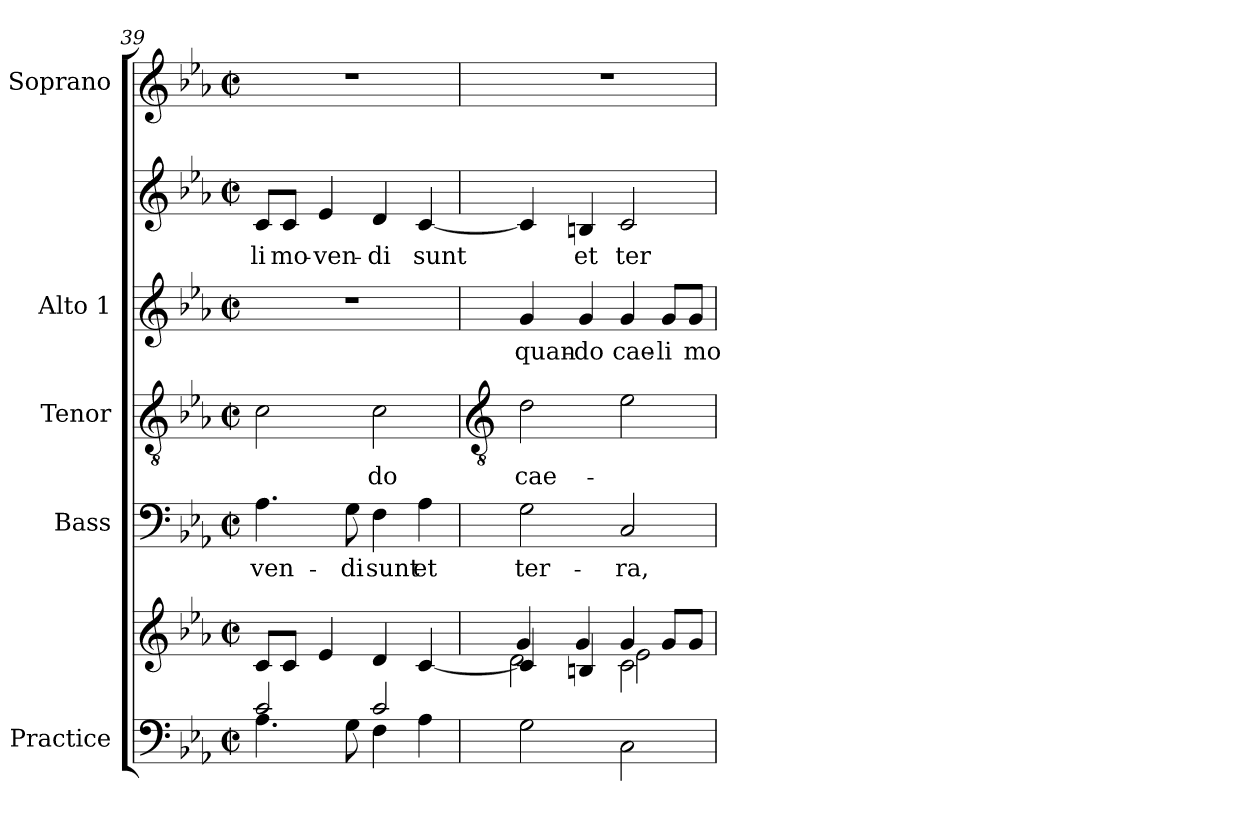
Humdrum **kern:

**kern	**kern	**kern	**text	**kern	**text	**kern	**text	**kern	**text	**kern
*part5	*part5	*part4	*part4	*part3	*part3	*part2	*part2	*part2	*part2	*part1
*staff7	*staff6	*staff5	*staff5	*staff4	*staff4	*staff3	*staff3	*staff2	*staff2	*staff1
*I"Practice	*	*I"Bass	*	*I"Tenor	*	*I"Alto 1	*	*	*	*I"Soprano
*	*	*I'B	*	*I'T	*	*I'A	*	*	*	*I'S
*clefF4	*clefG2	*clefF4	*	*clefGv2	*	*clefG2	*	*clefG2	*	*clefG2
*k[b-e-a-]	*k[b-e-a-]	*k[b-e-a-]	*	*k[b-e-a-]	*	*k[b-e-a-]	*	*k[b-e-a-]	*	*k[b-e-a-]
*E-:	*E-:	*E-:	*	*E-:	*	*E-:	*	*E-:	*	*E-:
*M2/2	*M2/2	*M2/2	*	*M2/2	*	*M2/2	*	*M2/2	*	*M2/2
*met(c|)	*met(c|)	*met(c|)	*	*met(c|)	*	*met(c|)	*	*met(c|)	*	*met(c|)
=39	=39	=39	=39	=39	=39	=39	=39	=39	=39	=39
*^	*^	*	*	*	*	*	*	*	*	*
*	*	*	*^	*	*	*	*	*	*	*	*	*
!	!	!	!	!	!	!LO:LY:b	!	!	!	!	!	!LO:LY:b	!
2c/	4.A-\	1ryy	8c/L	1ryy	4.A-	-ven-	2c	.	1r	.	8c/L	-li	1r
!	!	!	!	!	!	!	!	!	!	!	!	!LO:LY:b	!
.	.	.	8c/J	.	.	.	.	.	.	.	8c/J	mo-	.
!	!	!	!	!	!	!	!	!	!	!	!	!LO:LY:b	!
.	.	.	4e-/	.	.	.	.	.	.	.	4e-/	-ven-	.
!	!	!	!	!	!	!LO:LY:b	!	!	!	!	!	!	!
.	8G\	.	.	.	8G	-di	.	.	.	.	.	.	.
!	!	!	!	!	!	!LO:LY:b	!	!LO:LY:b	!	!	!	!LO:LY:b	!
2c/	4F\	.	4d/	.	4F	sunt	2c	do	.	.	4d	-di	.
!	!	!	!	!	!	!LO:LY:b	!	!	!	!	!	!LO:LY:b	!
.	4A-\	.	[4c/	.	4A-	et	.	.	.	.	[4c	sunt	.
*v	*v	*	*	*	*	*	*	*	*	*	*	*	*
*	*v	*v	*v	*	*	*	*	*	*	*	*	*
!!LO:LB:g=z
=40	=40	=40	=40	=40	=40	=40	=40	=40	=40	=40
*	*	*	*	*clefGv2	*	*	*	*	*	*
*^	*^	*	*	*	*	*	*	*	*	*
*	*	*	*^	*	*	*	*	*	*	*	*	*
*	*	*	*	*^	*	*	*	*	*	*	*	*	*
!	!	!	!	!	!	!	!LO:LY:b	!	!LO:LY:b	!	!LO:LY:b	!	!	!
*v	*v	*	*	*	*	*	*	*	*	*	*	*	*	*
2G\	1ryy	4c/]	4g/	2d\	2G\	ter-	2d	cae-	4g	quan-	4c]	.	1r
!	!	!	!	!	!	!	!	!	!	!LO:LY:b	!	!LO:LY:b	!
.	.	4Bn/	4g/	.	.	.	.	.	4g	-do	4Bn	et	.
!	!	!	!	!	!	!LO:LY:b	!	!	!	!LO:LY:b	!	!LO:LY:b	!
2C\	.	2c\	4g/	2e-\	2C	-ra,	2e-	.	4g	cae-	2c	ter-	.
!	!	!	!	!	!	!	!	!	!	!LO:LY:b	!	!	!
.	.	.	8g/L	.	.	.	.	.	8g/L	-li	.	.	.
!	!	!	!	!	!	!	!	!	!	!LO:LY:b	!	!	!
.	.	.	8g/J	.	.	.	.	.	8g/J	mo-	.	.	.
*	*v	*v	*v	*v	*	*	*	*	*	*	*	*	*
=	=	=	=	=	=	=	=	=	=	=
*-	*-	*-	*-	*-	*-	*-	*-	*-	*-	*-
